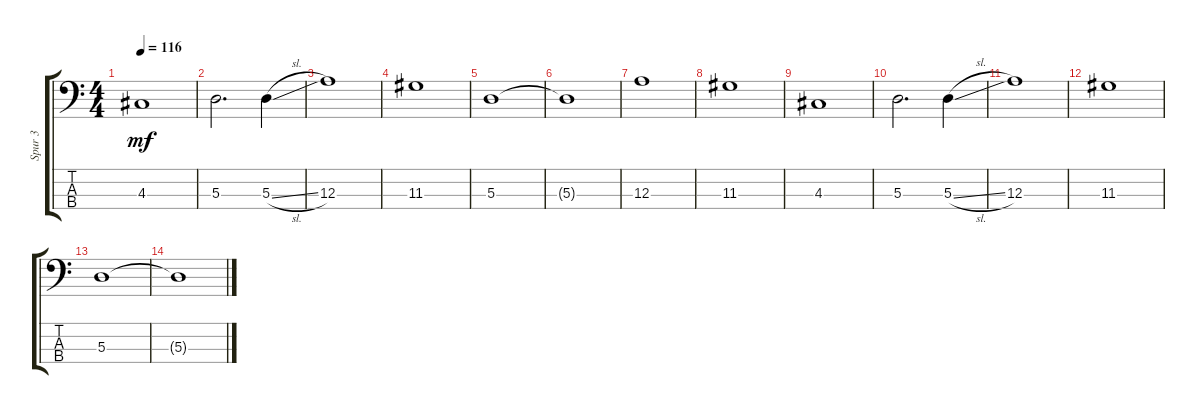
\track ("Spur 3" "Spur 3") {instrument electricbassfinger}
\staff {score tabs}
\tuning (G2 D2 A1 E1) {hide}
\ts (4 4)
\tempo 116
\clef f4
\ks c
4.3.1{dy mf} |
5.3.2{d} 5.3{sl}.4 |
12.3.1 |
11.3.1 |
5.3.1 |
5.3{t}.1 |
12.3.1 |
11.3.1 |
4.3.1 |
5.3.2{d} 5.3{sl}.4 |
12.3.1 |
11.3.1 |
5.3.1 |
5.3{t}.1
